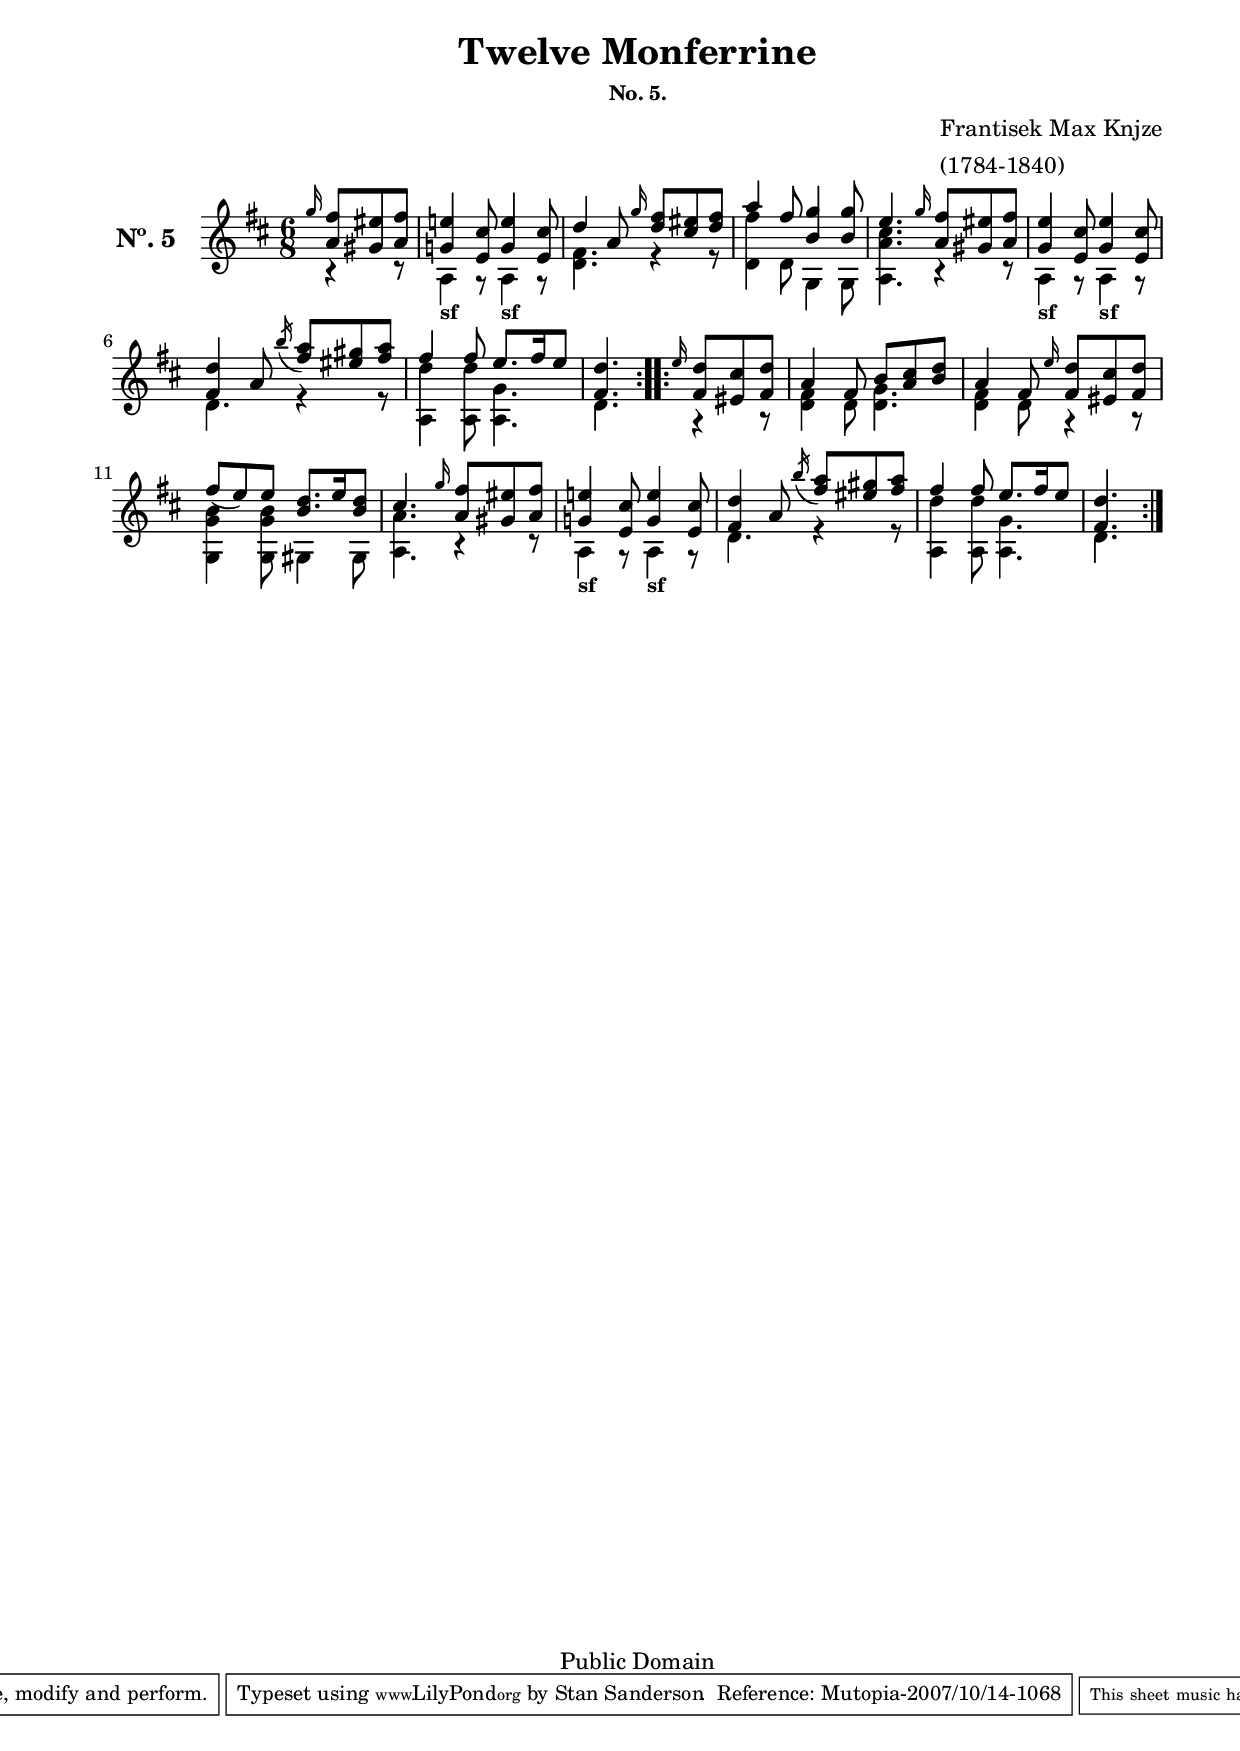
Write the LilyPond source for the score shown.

% Created on Tue Sep 25 2007
\version "2.11.33"
%#(set-global-staff-size 17)
\include "english.ly"

 
\paper {
	%#(set-paper-size "a4")
	%#(set-paper-size "letter")
	left-margin = 0.75 \in
	line-width = 7.0 \in
	between-system-padding = #2.0
	between-system-space = #2.0
	ragged-last-bottom = ##f
	ragged-bottom = ##t
}


\header {
	title = "Twelve Monferrine"
	subsubtitle = "No. 5."
	composer = \markup {
		\column {"Frantisek Max Knjze" "(1784-1840)"}
			}
% MUTOPIA
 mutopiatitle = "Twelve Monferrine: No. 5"
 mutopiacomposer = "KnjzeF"
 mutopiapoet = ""
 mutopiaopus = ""
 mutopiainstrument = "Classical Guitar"
 date = "unk"
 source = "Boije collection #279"
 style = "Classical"
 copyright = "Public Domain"
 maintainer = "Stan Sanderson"
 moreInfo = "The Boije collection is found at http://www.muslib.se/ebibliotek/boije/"
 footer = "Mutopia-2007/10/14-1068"
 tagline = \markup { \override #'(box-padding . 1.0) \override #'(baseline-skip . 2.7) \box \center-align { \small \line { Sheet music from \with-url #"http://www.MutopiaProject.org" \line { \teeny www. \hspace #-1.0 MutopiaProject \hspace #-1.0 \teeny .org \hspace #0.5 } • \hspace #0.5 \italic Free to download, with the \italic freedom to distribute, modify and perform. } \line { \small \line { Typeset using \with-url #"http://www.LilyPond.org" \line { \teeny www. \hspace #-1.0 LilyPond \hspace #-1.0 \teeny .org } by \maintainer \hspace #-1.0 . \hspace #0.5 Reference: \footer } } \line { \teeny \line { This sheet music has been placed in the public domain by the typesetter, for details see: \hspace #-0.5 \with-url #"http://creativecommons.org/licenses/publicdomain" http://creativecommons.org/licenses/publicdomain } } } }
}

%% Source
%% Boije collection # 279
%% http://www.muslib.se/ebibliotek/boije/
%%
%% Praga presso Marco Berra.
%% Fra. Max Knjze (also spelled Kniže) was born
%% 7 Sep 1784 in Dralielcice, near Beroun, Bohmen. 
%% He died 23 Jul 1840 in Prague, Czechoslovakia.
%% He was a guitarist, composer and conductor.
%%


%%%% shortcuts
%  fingering orientations
	sfol = \set fingeringOrientations = #'(left)
	sfor = \set fingeringOrientations = #'(right)
	sfod = \set fingeringOrientations = #'(down)
	sfou = \set fingeringOrientations = #'(up)

%  string number orientations
	ssnol =  \set stringNumberOrientations = #'(left)  %(down right up)
	ssnou =  \set stringNumberOrientations = #'(up)
	ssnod =  \set stringNumberOrientations = #'(down)
	ssnor =  \set stringNumberOrientations = #'(right)

%  position indicators
	II = \markup {\smaller "II"}
	IIa = \markup {\smaller \hspace #2.0 \bold "CII"}
	III = \markup {\smaller  "III"}
	IV = \markup {\smaller  "IV"}
	V = \markup {\smaller  "V"}
	VII = \markup {\smaller  "VII"}
	VIII = \markup {\smaller  "VIII"}
%% (alternates A)
	loc = \markup{\smaller"loco."}
	bpos = \markup{\smaller"2 pos:"}
	cpos = \markup{\smaller"3 pos:"}
	dpos = \markup{\smaller"4 pos:"}
	epos = \markup{\smaller"5 pos:"}
	gpos = \markup{\smaller"7 pos:"}
	ipos = \markup{\smaller"9 pos:"}
	eposd = \markup{\smaller\column{"5 pos:" "dol:"}}
	
%% dynamics per original
pP = \markup { \smaller \bold "pp"}
P = \markup { \smaller \bold "p"}
mF = \markup { \smaller \bold "mf"}
F = \markup { \smaller \bold "f"}
fF = \markup { \smaller \bold "ff"}
sF = \markup { \smaller \bold "sf"} 

% miscellaneous and reminders
	harm = \once \override NoteHead #'style = #'harmonic 
	octavado = \markup { \smaller \italic "arm. 12" }
	octavados= \markup {\smaller\italic\column {"arm." "12" }}
	%\mark \markup {\smaller \smaller \musicglyph #"scripts.segno"}
	%\markup {\smaller \vcenter "to" \hspace #0.7 \smaller \vcenter \musicglyph #"scripts.coda"}
	% \arpeggioUp \arpeggio
	%segn = \markup { \smaller \vcenter "to" \hspace #0.7 \vcenter \smaller \musicglyph #"scripts.segno" }

%% End shortcuts




upper = {
	\set Staff.instrumentName=\markup{\larger\bold "Nº. 5  "}
	\relative c''{
%% Note: vertically align volta brackets-  #5 is default
%%		\override Staff.VoltaBracket #'minimum-space = #5.5

	\repeat volta 2 {
		\partial 8*4
		s8 \grace {g'16} <fs a,>8 <es gs,> <fs a,> |
		<e! g,!>4 <cs e,>8 <e g,>4 <cs e,>8 |
		d4 a8 \grace {g'16} <fs d>8 <es cs> <fs d> |
		a4 fs8 <g b,>4 <g b,>8 |
		e4. \grace {g16} <fs a,>8 <es gs,> <fs a,> |
		<e g,>4 <cs e,>8 <e g,>4 <cs e,>8 |
		<d fs,>4 a8 \acciaccatura {\slurDown b'16} <a fs>8 <gs es> <a fs> |
		fs4 fs8 e8. fs16 e8 |
		<d fs,>4.
		
		}
	\repeat volta 2 {
		\partial 8*3
		\grace {e16} <d fs,>8[ <cs es,> <d fs,>]|
		a4 fs8 b[ <cs a> <d b>] |
		a4 fs8 \grace {e'16} <d fs,>8[ <cs es,> <d fs,>] |
		\slurDown fs([ e) e] <d b>8.[ e16 <d b>8] |
		cs4. \grace {g'16} <fs a,>8[ <es gs,> <fs a,>] |
		<e! g,!>4 <cs e,>8 <e g,>4 <cs e,>8 |
		<d fs,>4 a8 \acciaccatura {\slurDown b'16} <a fs>8[ <gs es> <a fs>] |
		fs4 fs8 e8.[ fs16 e8] |
		<d fs,>4.
		
		}
	
		
	}
}		

middle = {
	\relative c'' {
		\override Staff.NoteCollision 
		#'merge-differently-headed = ##t
%% middle voice can interfere... use the following
%		\override Stem #'length-fraction = #0.4
	\repeat volta 2 {
		\partial 8*4
		s8 \grace s16 
		\stemDown s8*3 |
		s2.*5 |
		\grace s8 s2.
		\grace s8 s2.
		s4.
		}
	\repeat volta 2 {
		\partial 8*3
		s4.
		s2.*3
	}
	}
}

lower = {
	\relative c' { 
		\override Staff.NoteCollision 
		#'merge-differently-headed = ##t
	\repeat volta 2 {
		\partial 8*4
		s8
		r4 r8 |
		a4_\sF r8 a4_\sF r8 | 
		<fs' d>4. r4 r8 |
		<fs' d,>4 d,8 g,4 g8 |
		<cs' a a,>4. r4 r8 |
		a,4_\sF r8 a4_\sF r8 | 
		d4. r4 r8 |
		<d' a,>4 <d a,>8 <g, a,>4. |
		d4.
		
		}
	\repeat volta 2 {
		\partial 8*3
		\grace {s16} r4 r8 |	
		<fs d>4 d8 <g d>4. |
		<fs d>4 d8 r4 r8 |
		<b' g g,>4 <b g g,>8 gs,4 gs8 |
		<a' a,>4. r4 r8 |
		a,4_\sF r8 a4_\sF r8 |
		d4. r4 r8 |
		<d' a,>4 <d a,>8 <g, a,>4. |
		d4. 
		
	}
	}
}	

staffClassicalGuitarE = \new Staff 

%%%  this moves the fingering closer to the note than default
		\with { 
			\override Fingering #'padding = #0.2 
		}
			{
			\time 6/8
			\key d \major
%			\tempo 4 = 72
%			\set Staff.instrumentName=\markup{\smaller\column{"Classical" "Guitar."}}
			\set Staff.midiInstrument="acoustic guitar (nylon)"
		%	\transposition c,
	<<
		\override Staff.NoteCollision 
		#'merge-differently-headed = ##t
			\new Voice = A { \voiceOne  \upper }
%			\new Voice = B { \voiceTwo  \middle }
			\new Voice = C { \voiceFour  \lower }
	>>
%		\bar "|."  %% End the piece if no repeat at end
}

\score { 
	\staffClassicalGuitarE
	}

		
\layout  {
		 \context { \Voice
%%% provides thicker glissando and moves closer to notes
			 \override Glissando #'thickness = #3
			 \override Glissando #'gap = #0.05

%%% adjust fingering size, distance from note
			\override Fingering #'font-size = #-6
			\override Fingering #'padding = #0.3
		 	}
	\context { \Score
			\override MetronomeMark #'extra-offset = #'(-9 . 0)
			\override MetronomeMark #'padding = #'3
			}
		
}		

\score {
	\unfoldRepeats
	\staffClassicalGuitarE
	  \midi {
	    \context {
	      \Score
      tempoWholesPerMinute = #(ly:make-moment 120 4)
      }
    }
}
